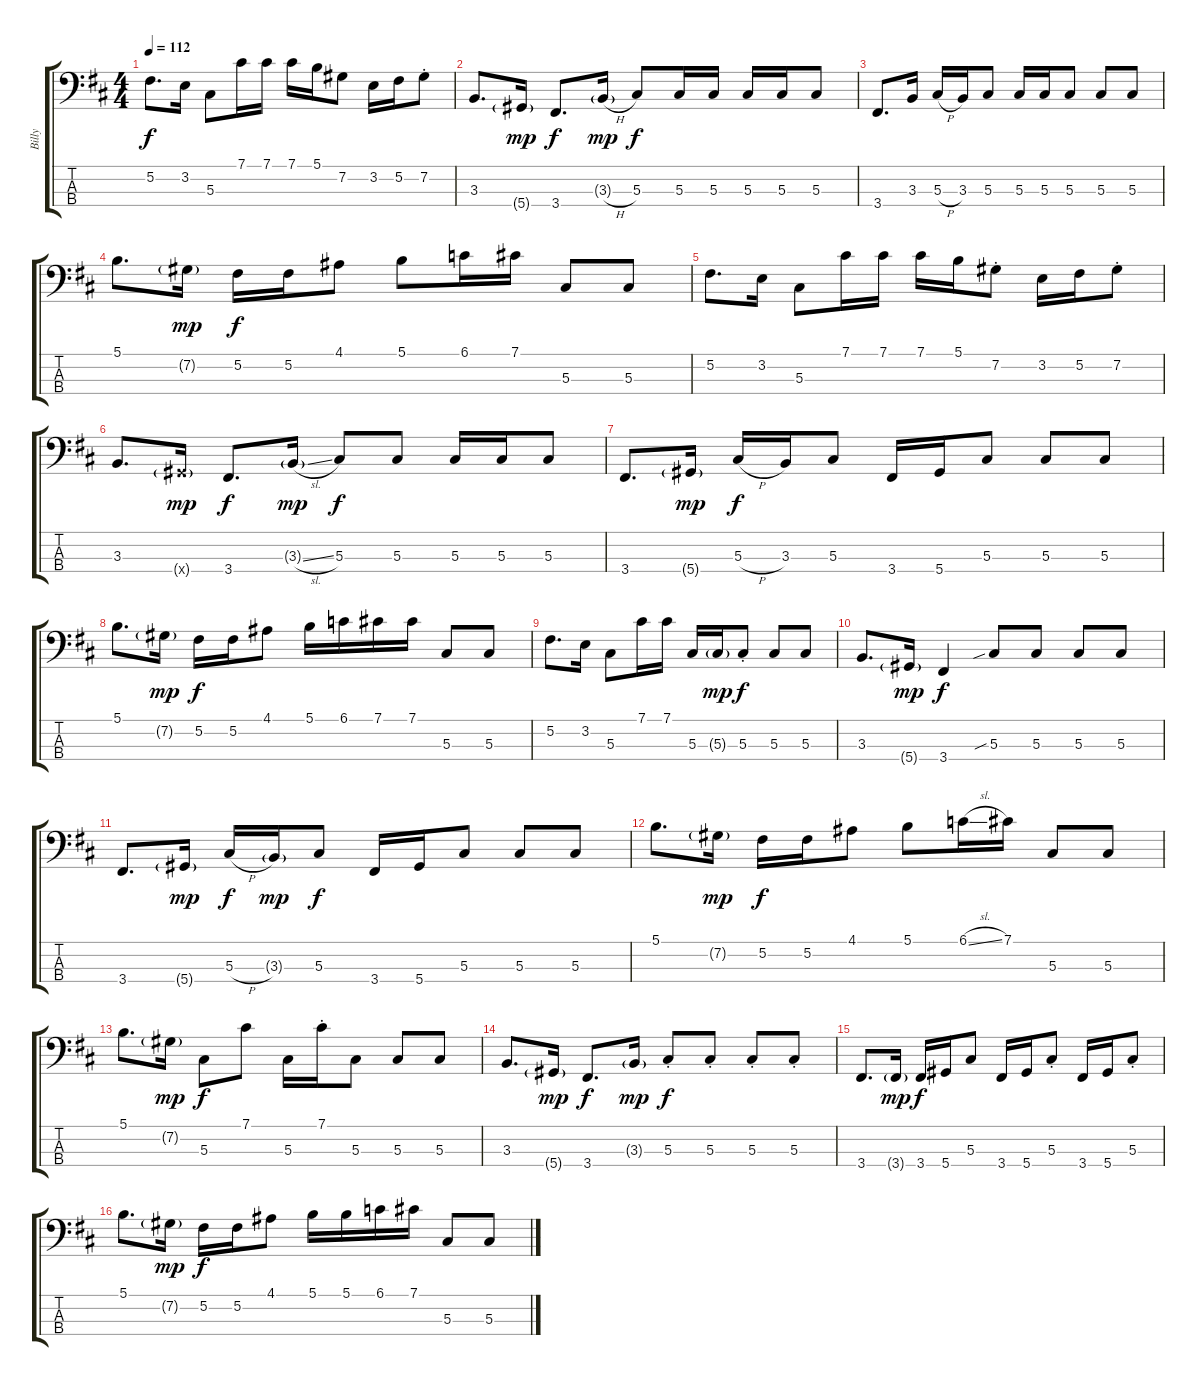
\track ("Billy" "Billy") {instrument electricbassfinger}
\staff {score tabs}
\tuning (Gb2 Db2 Ab1 Eb1) {hide}
\ts (4 4)
\tempo 112
\clef f4
\ks d
5.2.8{d dy f} 3.2.16 5.3.8 7.1.16 7.1.16 7.1.16 5.1.16 7.2.8 3.2.16 5.2.16 7.2{st}.8 |
3.3.8{d} 5.4{g}.16{dy mp} 3.4.8{d dy f} 3.3{h g}.16{dy mp} 5.3.8{dy f} 5.3.16 5.3.16 5.3.16 5.3.16 5.3.8 |
3.4.8{d} 3.3.16 5.3{h}.16 3.3.16 5.3.8 5.3.16 5.3.16 5.3.8 5.3.8 5.3.8 |
5.1.8{d} 7.2{g}.16{dy mp} 5.2.16{dy f} 5.2.16 4.1.8 5.1.8 6.1.16 7.1.16 5.3.8 5.3.8 |
5.2.8{d} 3.2.16 5.3.8 7.1.16 7.1.16 7.1.16 5.1.16 7.2{st}.8 3.2.16 5.2.16 7.2{st}.8 |
3.3.8{d} 5.4{g x}.16{dy mp} 3.4.8{d dy f} 3.3{sl g}.16{dy mp} 5.3.8{dy f} 5.3.8 5.3.16 5.3.16 5.3.8 |
3.4.8{d} 5.4{g}.16{dy mp} 5.3{h}.16{dy f} 3.3.16 5.3.8 3.4.16 5.4.16 5.3.8 5.3.8 5.3.8 |
5.1.8{d} 7.2{g}.16{dy mp} 5.2.16{dy f} 5.2.16 4.1.8 5.1.16 6.1.16 7.1.16 7.1.16 5.3.8 5.3.8 |
5.2.8{d} 3.2.16 5.3.8 7.1.16 7.1.16 5.3.16 5.3{g}.16{dy mp} 5.3{st}.8{dy f} 5.3.8 5.3.8 |
3.3.8{d} 5.4{g}.16{dy mp} 3.4.4{dy f} 5.3{sib}.8 5.3.8 5.3.8 5.3.8 |
3.4.8{d} 5.4{g}.16{dy mp} 5.3{h}.16{dy f} 3.3{g}.16{dy mp} 5.3.8{dy f} 3.4.16 5.4.16 5.3.8 5.3.8 5.3.8 |
5.1.8{d} 7.2{g}.16{dy mp} 5.2.16{dy f} 5.2.16 4.1.8 5.1.8 6.1{sl}.16 7.1.16 5.3.8 5.3.8 |
5.1.8{d} 7.2{g}.16{dy mp} 5.3.8{dy f} 7.1.8 5.3.16 7.1{st}.16 5.3.8 5.3.8 5.3.8 |
3.3.8{d} 5.4{g}.16{dy mp} 3.4.8{d dy f} 3.3{g}.16{dy mp} 5.3{st}.8{dy f} 5.3{st}.8 5.3{st}.8 5.3{st}.8 |
3.4.8{d} 3.4{g}.16{dy mp} 3.4.16{dy f} 5.4.16 5.3.8 3.4.16 5.4.16 5.3{st}.8 3.4.16 5.4.16 5.3{st}.8 |
5.1.8{d} 7.2{g}.16{dy mp} 5.2.16{dy f} 5.2.16 4.1.8 5.1.16 5.1.16 6.1.16 7.1.16 5.3.8 5.3.8
